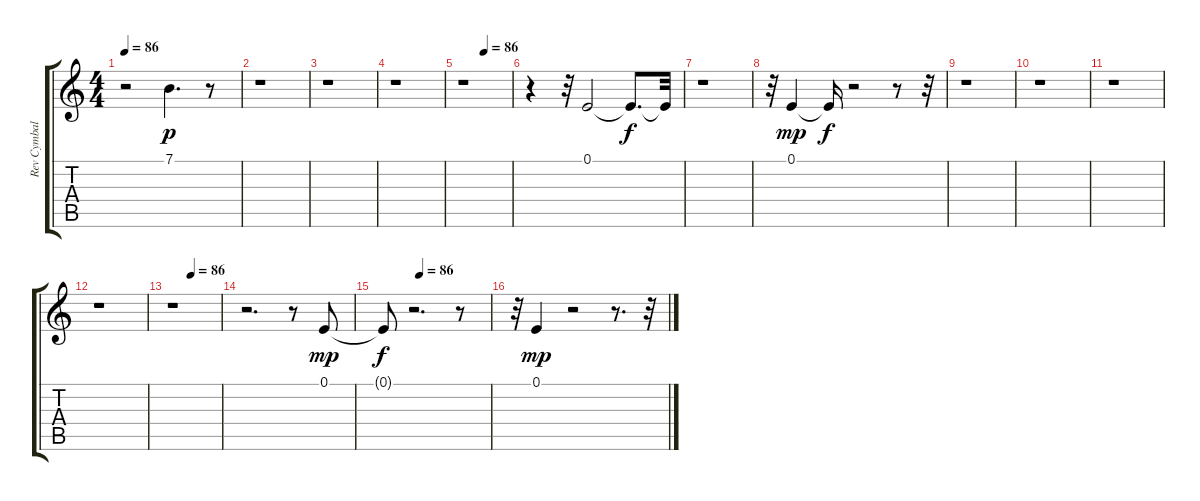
\track ("Rev Cymbal" "Rev Cymbal") {instrument reversecymbal}
\staff {score tabs}
\tuning (E4 B3 G3 D3 A2 E2) {hide}
\ts (4 4)
\tempo 86
\clef g2
\ks c
r.2{dy f} 7.1.4{d dy p} r.8 |
r.1 |
r.1 |
r.1 |
\tempo (86 0.446875)
r.1 |
r.4 r.32 0.1.2 0.1{t}.8{d dy f} 0.1{t}.32 |
r.1 |
r.32 0.1.4{dy mp} 0.1{t}.16{dy f} r.2 r.8 r.32 |
r.1 |
r.1 |
r.1 |
r.1 |
\tempo (86 0.396875)
r.1 |
r.2{d} r.8 0.1.8{dy mp} |
\tempo (86 0.346875)
0.1{t}.8{dy f} r.2{d} r.8 |
r.32 0.1.4{dy mp} r.2 r.8{d} r.32
